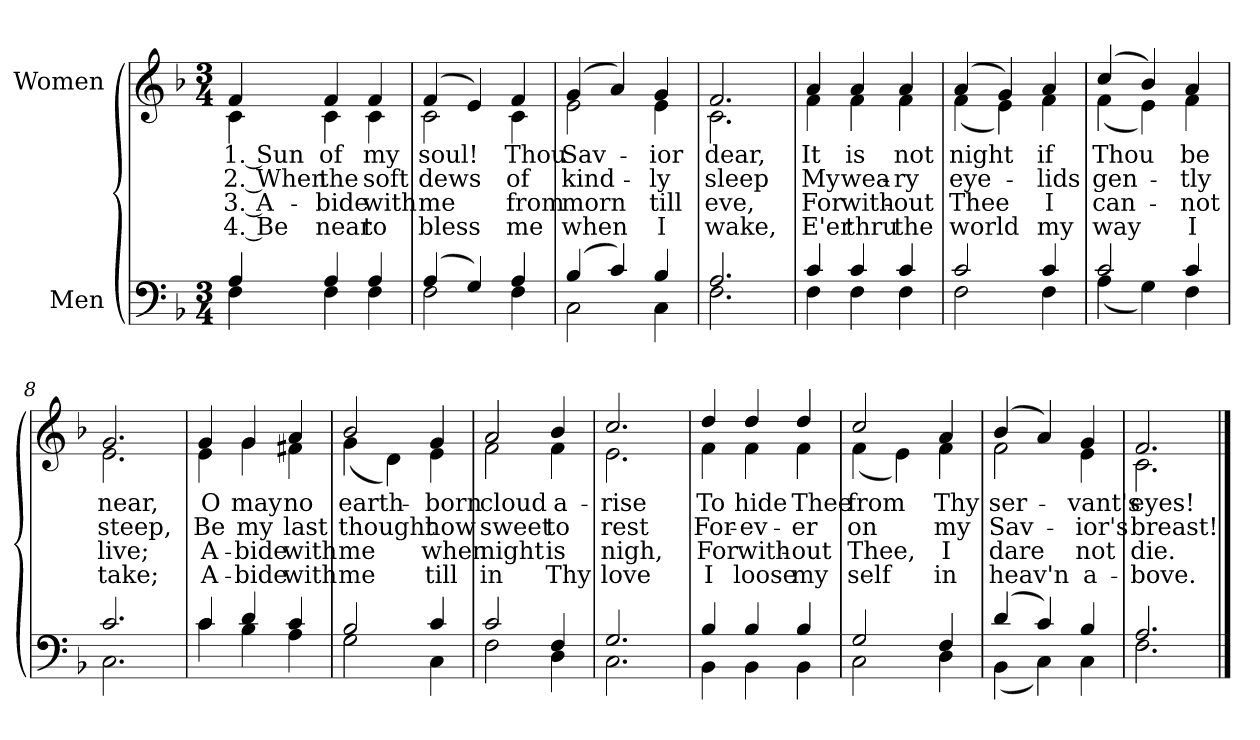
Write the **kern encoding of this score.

**kern	**kern	**text	**text	**text	**text
*part2	*part1	*part1	*part1	*part1	*part1
*staff2	*staff1	*staff1	*staff1	*staff1	*staff1
*I"Men	*I"Women	*	*	*	*
*clefF4	*clefG2	*	*	*	*
*k[b-]	*k[b-]	*	*	*	*
*M3/4	*M3/4	*	*	*	*
*MM100	*MM100	*	*	*	*
=1	=1	=1	=1	=1	=1
*^	*	*	*	*	*
!	!	!	!LO:LY:b	!LO:LY:b	!LO:LY:b	!LO:LY:b
*	*	*^	*	*	*	*
4A/	4F\	4f/	4c\	1. Sun	2. When	3. A-	4. Be
!	!	!	!	!LO:LY:b	!LO:LY:b	!LO:LY:b	!LO:LY:b
4A/	4F\	4f/	4c\	of	the	-bide	near
!	!	!	!	!LO:LY:b	!LO:LY:b	!LO:LY:b	!LO:LY:b
4A/	4F\	4f/	4c\	my	soft	with	to
=2	=2	=2	=2	=2	=2	=2	=2
!	!	!	!	!LO:LY:b	!LO:LY:b	!LO:LY:b	!LO:LY:b
(4A/	2F\	(4f/	2c\	soul!	dews	me	bless
4G/)	.	4e/)	.	.	.	.	.
!	!	!	!	!LO:LY:b	!LO:LY:b	!LO:LY:b	!LO:LY:b
4A/	4F\	4f/	4c\	Thou	of	from	me
=3	=3	=3	=3	=3	=3	=3	=3
!	!	!	!	!LO:LY:b	!LO:LY:b	!LO:LY:b	!LO:LY:b
(4B-/	2C\	(4g/	2e\	Sav-	kind-	morn	when
4c/)	.	4a/)	.	.	.	.	.
!	!	!	!	!LO:LY:b	!LO:LY:b	!LO:LY:b	!LO:LY:b
4B-/	4C\	4g/	4e\	-ior	-ly	till	I
=4	=4	=4	=4	=4	=4	=4	=4
!	!	!	!	!LO:LY:b	!LO:LY:b	!LO:LY:b	!LO:LY:b
2.A/	2.F\	2.f/	2.c\	dear,	sleep	eve,	wake,
=5	=5	=5	=5	=5	=5	=5	=5
!	!	!	!	!LO:LY:b	!LO:LY:b	!LO:LY:b	!LO:LY:b
4c/	4F\	4a/	4f\	It	My	For	E'er
!	!	!	!	!LO:LY:b	!LO:LY:b	!LO:LY:b	!LO:LY:b
4c/	4F\	4a/	4f\	is	wea-	with-	thru
!	!	!	!	!LO:LY:b	!LO:LY:b	!LO:LY:b	!LO:LY:b
4c/	4F\	4a/	4f\	not	-ry	-out	the
=6	=6	=6	=6	=6	=6	=6	=6
!	!	!	!	!LO:LY:b	!LO:LY:b	!LO:LY:b	!LO:LY:b
2c/	2F\	(4a/	(4f\	night	eye-	Thee	world
.	.	4g/)	4e\)	.	.	.	.
!	!	!	!	!LO:LY:b	!LO:LY:b	!LO:LY:b	!LO:LY:b
4c/	4F\	4a/	4f\	if	-lids	I	my
=7	=7	=7	=7	=7	=7	=7	=7
!	!	!	!	!LO:LY:b	!LO:LY:b	!LO:LY:b	!LO:LY:b
2c/	(4A\	(4cc/	(4f\	Thou	gen-	can-	way
.	4G\)	4b-/)	4e\)	.	.	.	.
!	!	!	!	!LO:LY:b	!LO:LY:b	!LO:LY:b	!LO:LY:b
4c/	4F\	4a/	4f\	be	-tly	-not	I
=8	=8	=8	=8	=8	=8	=8	=8
!	!	!	!	!LO:LY:b	!LO:LY:b	!LO:LY:b	!LO:LY:b
2.c/	2.C\	2.g/	2.e\	near,	steep,	live;	take;
!!LO:LB:g=z	!!
=9	=9	=9	=9	=9	=9	=9	=9
!	!	!	!	!LO:LY:b	!LO:LY:b	!LO:LY:b	!LO:LY:b
4c/	4c\	4g/	4e\	O	Be	A-	A-
!	!	!	!	!LO:LY:b	!LO:LY:b	!LO:LY:b	!LO:LY:b
4d/	4B-\	4g/	4g\	may	my	-bide	-bide
!	!	!	!	!LO:LY:b	!LO:LY:b	!LO:LY:b	!LO:LY:b
4c/	4A\	4a/	4f#X\	no	last	with	with
=10	=10	=10	=10	=10	=10	=10	=10
!	!	!	!	!LO:LY:b	!LO:LY:b	!LO:LY:b	!LO:LY:b
2B-/	2G\	2b-/	(4g\	earth-	thought	me	me
.	.	.	4d\)	.	.	.	.
!	!	!	!	!LO:LY:b	!LO:LY:b	!LO:LY:b	!LO:LY:b
4c/	4C\	4g/	4e\	-born	how	when	till
=11	=11	=11	=11	=11	=11	=11	=11
!	!	!	!	!LO:LY:b	!LO:LY:b	!LO:LY:b	!LO:LY:b
2c/	2F\	2a/	2f\	cloud	sweet	night	in
!	!	!	!	!LO:LY:b	!LO:LY:b	!LO:LY:b	!LO:LY:b
4F/	4D\	4b-/	4f\	a-	to	is	Thy
=12	=12	=12	=12	=12	=12	=12	=12
!	!	!	!	!LO:LY:b	!LO:LY:b	!LO:LY:b	!LO:LY:b
2.G/	2.C\	2.cc/	2.e\	-rise	rest	nigh,	love
=13	=13	=13	=13	=13	=13	=13	=13
!	!	!	!	!LO:LY:b	!LO:LY:b	!LO:LY:b	!LO:LY:b
4B-/	4BB-\	4dd/	4f\	To	For-	For	I
!	!	!	!	!LO:LY:b	!LO:LY:b	!LO:LY:b	!LO:LY:b
4B-/	4BB-\	4dd/	4f\	hide	-ev-	with-	loose
!	!	!	!	!LO:LY:b	!LO:LY:b	!LO:LY:b	!LO:LY:b
4B-/	4BB-\	4dd/	4f\	Thee	-er	-out	my
=14	=14	=14	=14	=14	=14	=14	=14
!	!	!	!	!LO:LY:b	!LO:LY:b	!LO:LY:b	!LO:LY:b
2G/	2C\	2cc/	(4f\	from	on	Thee,	self
.	.	.	4e\)	.	.	.	.
!	!	!	!	!LO:LY:b	!LO:LY:b	!LO:LY:b	!LO:LY:b
4F/	4D\	4a/	4f\	Thy	my	I	in
=15	=15	=15	=15	=15	=15	=15	=15
!	!	!	!	!LO:LY:b	!LO:LY:b	!LO:LY:b	!LO:LY:b
(4d/	(4BB-\	(4b-/	2f\	ser-	Sav-	dare	heav'n
4c/)	4C\)	4a/)	.	.	.	.	.
!	!	!	!	!LO:LY:b	!LO:LY:b	!LO:LY:b	!LO:LY:b
4B-/	4C\	4g/	4e\	-vant's	-ior's	not	a-
=16	=16	=16	=16	=16	=16	=16	=16
!	!	!	!	!LO:LY:b	!LO:LY:b	!LO:LY:b	!LO:LY:b
2.A/	2.F\	2.f/	2.c\	eyes!	breast!	die.	-bove.
*v	*v	*	*	*	*	*	*
*	*v	*v	*	*	*	*
==	==	==	==	==	==
*-	*-	*-	*-	*-	*-
